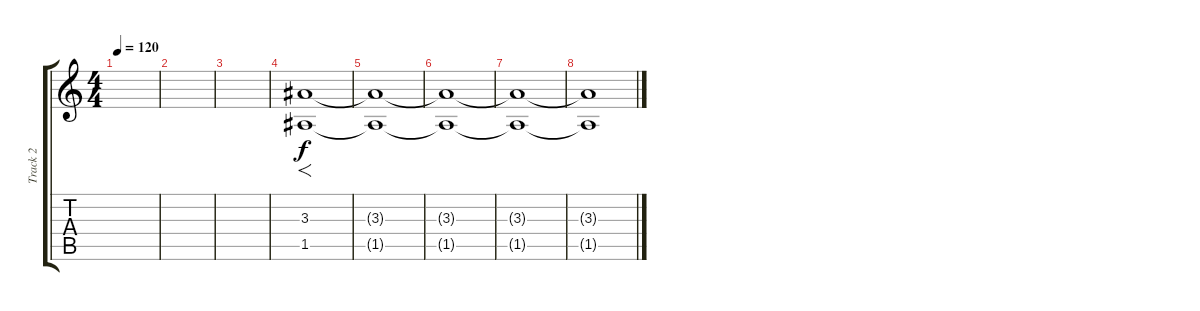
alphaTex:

\track ("Track 2" "Track 2") {instrument electricguitarclean}
\staff {score tabs}
\tuning (E4 B3 G3 D3 A2 E2) {hide}
\ts (4 4)
\tempo 120
\clef g2
\ks c
|
|
|
(3.3 1.5).1{f} |
(3.3{t} 1.5{t}).1 |
(3.3{t} 1.5{t}).1 |
(3.3{t} 1.5{t}).1 |
(3.3{t} 1.5{t}).1
